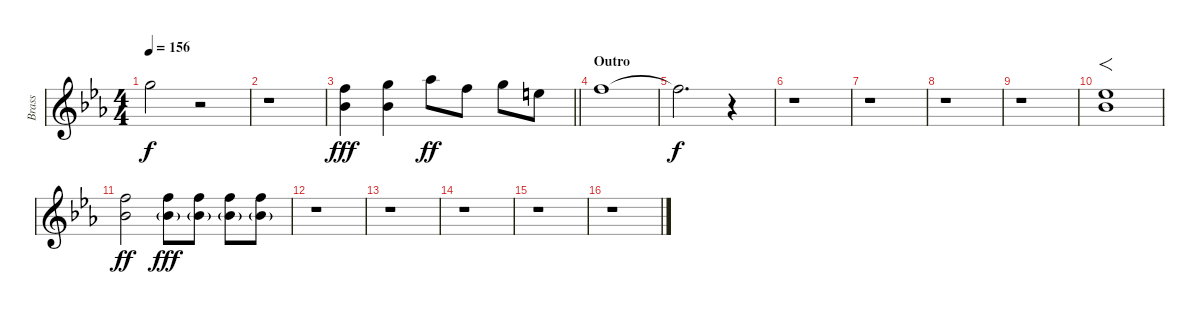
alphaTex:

\track ("Brass" "Brass") {instrument tuba}
\staff {score}
\tuning (D4 A3 F3 C3 G2 D2) {hide}
\ts (4 4)
\tempo 156
\clef g2
\ks cminor
17.1.2{dy f} r.2 |
r.1 |
\barLineRight lightlight
(15.1 13.2).4{dy fff} (17.1 13.2).4 18.1.8{dy ff} 15.1.8 17.1.8 14.1.8 |
\section ("" "Outro")
15.1.1 |
15.1{t}.2{d dy f} r.4 |
r.1 |
r.1 |
r.1 |
r.1 |
(13.1 13.2).1{f} |
(15.1 13.2).2{dy ff} (15.1 13.2{g}).8{dy fff} (15.1 13.2{g}).8 (15.1 13.2{g}).8 (15.1 13.2{g}).8 |
r.1 |
r.1 |
r.1 |
r.1 |
r.1
